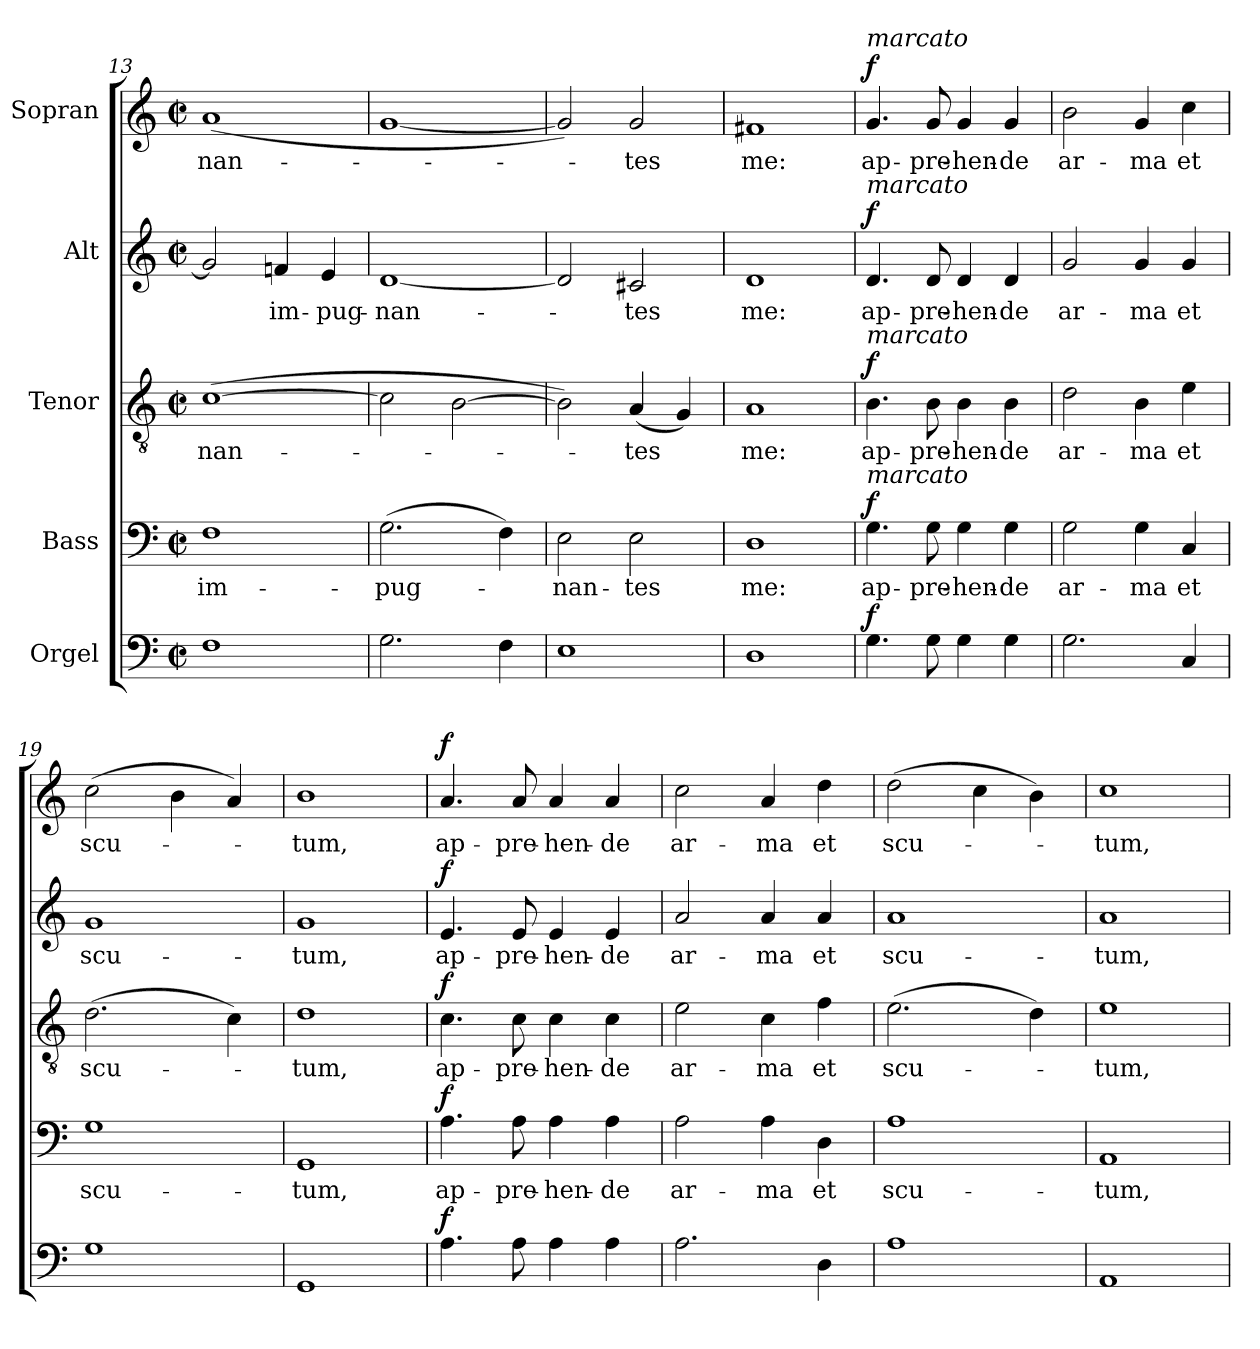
**kern	**dynam	**kern	**text	**dynam	**kern	**text	**dynam	**kern	**text	**dynam	**kern	**text	**dynam
*part5	*part5	*part4	*part4	*part4	*part3	*part3	*part3	*part2	*part2	*part2	*part1	*part1	*part1
*staff5	*staff5	*staff4	*staff4	*staff4	*staff3	*staff3	*staff3	*staff2	*staff2	*staff2	*staff1	*staff1	*staff1
*I"Orgel	*	*I"Bass	*	*	*I"Tenor	*	*	*I"Alt	*	*	*I"Sopran	*	*
*clefF4	*	*clefF4	*	*	*clefGv2	*	*	*clefG2	*	*	*clefG2	*	*
*k[]	*	*k[]	*	*	*k[]	*	*	*k[]	*	*	*k[]	*	*
*M2/2	*	*M2/2	*	*	*M2/2	*	*	*M2/2	*	*	*M2/2	*	*
*met(c|)	*	*met(c|)	*	*	*met(c|)	*	*	*met(c|)	*	*	*met(c|)	*	*
=13	=13	=13	=13	=13	=13	=13	=13	=13	=13	=13	=13	=13	=13
!	!	!	!LO:LY:b	!	!	!LO:LY:b	!	!	!	!	!	!LO:LY:b	!
1F	.	1F	im-	.	([1c	-nan-	.	2g/]	.	.	(1a	-nan-	.
!	!	!	!	!	!	!	!	!	!LO:LY:b	!	!	!	!
.	.	.	.	.	.	.	.	4fn/	im-	.	.	.	.
!	!	!	!	!	!	!	!	!	!LO:LY:b	!	!	!	!
.	.	.	.	.	.	.	.	4e/	-pug-	.	.	.	.
=14	=14	=14	=14	=14	=14	=14	=14	=14	=14	=14	=14	=14	=14
!	!	!	!LO:LY:b	!	!	!	!	!	!LO:LY:b	!	!	!	!
2.G\	.	(2.G\	-pug-	.	2c\]	.	.	[1d	-nan-	.	[1g	.	.
.	.	.	.	.	[2B\	.	.	.	.	.	.	.	.
4F\	.	4F\)	.	.	.	.	.	.	.	.	.	.	.
=15	=15	=15	=15	=15	=15	=15	=15	=15	=15	=15	=15	=15	=15
!	!	!	!LO:LY:b	!	!	!	!	!	!	!	!	!	!
1E	.	2E\	-nan-	.	2B\])	.	.	2d/]	.	.	2g/])	.	.
!	!	!	!LO:LY:b	!	!	!LO:LY:b	!	!	!LO:LY:b	!	!	!LO:LY:b	!
.	.	2E\	-tes	.	(4A/	-tes	.	2c#X/	-tes	.	2g/	-tes	.
.	.	.	.	.	4G/)	.	.	.	.	.	.	.	.
=16	=16	=16	=16	=16	=16	=16	=16	=16	=16	=16	=16	=16	=16
!	!	!	!LO:LY:b	!	!	!LO:LY:b	!	!	!LO:LY:b	!	!	!LO:LY:b	!
1D	.	1D	me:	.	1A	me:	.	1d	me:	.	1f#X	me:	.
!!LO:PB:g=z
=17	=17	=17	=17	=17	=17	=17	=17	=17	=17	=17	=17	=17	=17
!	!	!	!	!	!	!	!	!	!	!	!LO:TX:a:i:t=marcato	!	!
!	!	!	!	!	!	!	!	!LO:TX:a:i:t=marcato	!	!	!	!	!
!	!	!	!	!	!LO:TX:a:i:t=marcato	!	!	!	!	!	!	!	!
!	!	!LO:TX:a:i:t=marcato	!	!	!	!	!	!	!	!	!	!	!
!	!LO:DY:a	!	!LO:LY:b	!LO:DY:a	!	!LO:LY:b	!LO:DY:a	!	!LO:LY:b	!LO:DY:a	!	!LO:LY:b	!LO:DY:a
4.G\	f	4.G\	ap-	f	4.B\	ap-	f	4.d/	ap-	f	4.g/	ap-	f
!	!	!	!LO:LY:b	!	!	!LO:LY:b	!	!	!LO:LY:b	!	!	!LO:LY:b	!
8G\	.	8G\	-pre-	.	8B\	-pre-	.	8d/	-pre-	.	8g/	-pre-	.
!	!	!	!LO:LY:b	!	!	!LO:LY:b	!	!	!LO:LY:b	!	!	!LO:LY:b	!
4G\	.	4G\	-hen-	.	4B\	-hen-	.	4d/	-hen-	.	4g/	-hen-	.
!	!	!	!LO:LY:b	!	!	!LO:LY:b	!	!	!LO:LY:b	!	!	!LO:LY:b	!
4G\	.	4G\	-de	.	4B\	-de	.	4d/	-de	.	4g/	-de	.
=18	=18	=18	=18	=18	=18	=18	=18	=18	=18	=18	=18	=18	=18
!	!	!	!LO:LY:b	!	!	!LO:LY:b	!	!	!LO:LY:b	!	!	!LO:LY:b	!
2.G\	.	2G\	ar-	.	2d\	ar-	.	2g/	ar-	.	2b\	ar-	.
!	!	!	!LO:LY:b	!	!	!LO:LY:b	!	!	!LO:LY:b	!	!	!LO:LY:b	!
.	.	4G\	-ma	.	4B\	-ma	.	4g/	-ma	.	4g/	-ma	.
!	!	!	!LO:LY:b	!	!	!LO:LY:b	!	!	!LO:LY:b	!	!	!LO:LY:b	!
4C/	.	4C/	et	.	4e\	et	.	4g/	et	.	4cc\	et	.
=19	=19	=19	=19	=19	=19	=19	=19	=19	=19	=19	=19	=19	=19
!	!	!	!LO:LY:b	!	!	!LO:LY:b	!	!	!LO:LY:b	!	!	!LO:LY:b	!
1G	.	1G	scu-	.	(2.d\	scu-	.	1g	scu-	.	(2cc\	scu-	.
.	.	.	.	.	.	.	.	.	.	.	4b\	.	.
.	.	.	.	.	4c\)	.	.	.	.	.	4a/)	.	.
=20	=20	=20	=20	=20	=20	=20	=20	=20	=20	=20	=20	=20	=20
!	!	!	!LO:LY:b	!	!	!LO:LY:b	!	!	!LO:LY:b	!	!	!LO:LY:b	!
1GG	.	1GG	-tum,	.	1d	-tum,	.	1g	-tum,	.	1b	-tum,	.
=21	=21	=21	=21	=21	=21	=21	=21	=21	=21	=21	=21	=21	=21
!	!LO:DY:a	!	!LO:LY:b	!LO:DY:a	!	!LO:LY:b	!LO:DY:a	!	!LO:LY:b	!LO:DY:a	!	!LO:LY:b	!LO:DY:a
4.A\	f	4.A\	ap-	f	4.c\	ap-	f	4.e/	ap-	f	4.a/	ap-	f
!	!	!	!LO:LY:b	!	!	!LO:LY:b	!	!	!LO:LY:b	!	!	!LO:LY:b	!
8A\	.	8A\	-pre-	.	8c\	-pre-	.	8e/	-pre-	.	8a/	-pre-	.
!	!	!	!LO:LY:b	!	!	!LO:LY:b	!	!	!LO:LY:b	!	!	!LO:LY:b	!
4A\	.	4A\	-hen-	.	4c\	-hen-	.	4e/	-hen-	.	4a/	-hen-	.
!	!	!	!LO:LY:b	!	!	!LO:LY:b	!	!	!LO:LY:b	!	!	!LO:LY:b	!
4A\	.	4A\	-de	.	4c\	-de	.	4e/	-de	.	4a/	-de	.
=22	=22	=22	=22	=22	=22	=22	=22	=22	=22	=22	=22	=22	=22
!	!	!	!LO:LY:b	!	!	!LO:LY:b	!	!	!LO:LY:b	!	!	!LO:LY:b	!
2.A\	.	2A\	ar-	.	2e\	ar-	.	2a/	ar-	.	2cc\	ar-	.
!	!	!	!LO:LY:b	!	!	!LO:LY:b	!	!	!LO:LY:b	!	!	!LO:LY:b	!
.	.	4A\	-ma	.	4c\	-ma	.	4a/	-ma	.	4a/	-ma	.
!	!	!	!LO:LY:b	!	!	!LO:LY:b	!	!	!LO:LY:b	!	!	!LO:LY:b	!
4D\	.	4D\	et	.	4f\	et	.	4a/	et	.	4dd\	et	.
!!LO:LB:g=z
=23	=23	=23	=23	=23	=23	=23	=23	=23	=23	=23	=23	=23	=23
!	!	!	!LO:LY:b	!	!	!LO:LY:b	!	!	!LO:LY:b	!	!	!LO:LY:b	!
1A	.	1A	scu-	.	(2.e\	scu-	.	1a	scu-	.	(2dd\	scu-	.
.	.	.	.	.	.	.	.	.	.	.	4cc\	.	.
.	.	.	.	.	4d\)	.	.	.	.	.	4b\)	.	.
=24	=24	=24	=24	=24	=24	=24	=24	=24	=24	=24	=24	=24	=24
!	!	!	!LO:LY:b	!	!	!LO:LY:b	!	!	!LO:LY:b	!	!	!LO:LY:b	!
1AA	.	1AA	-tum,	.	1e	-tum,	.	1a	-tum,	.	1cc	-tum,	.
=	=	=	=	=	=	=	=	=	=	=	=	=	=
*-	*-	*-	*-	*-	*-	*-	*-	*-	*-	*-	*-	*-	*-
